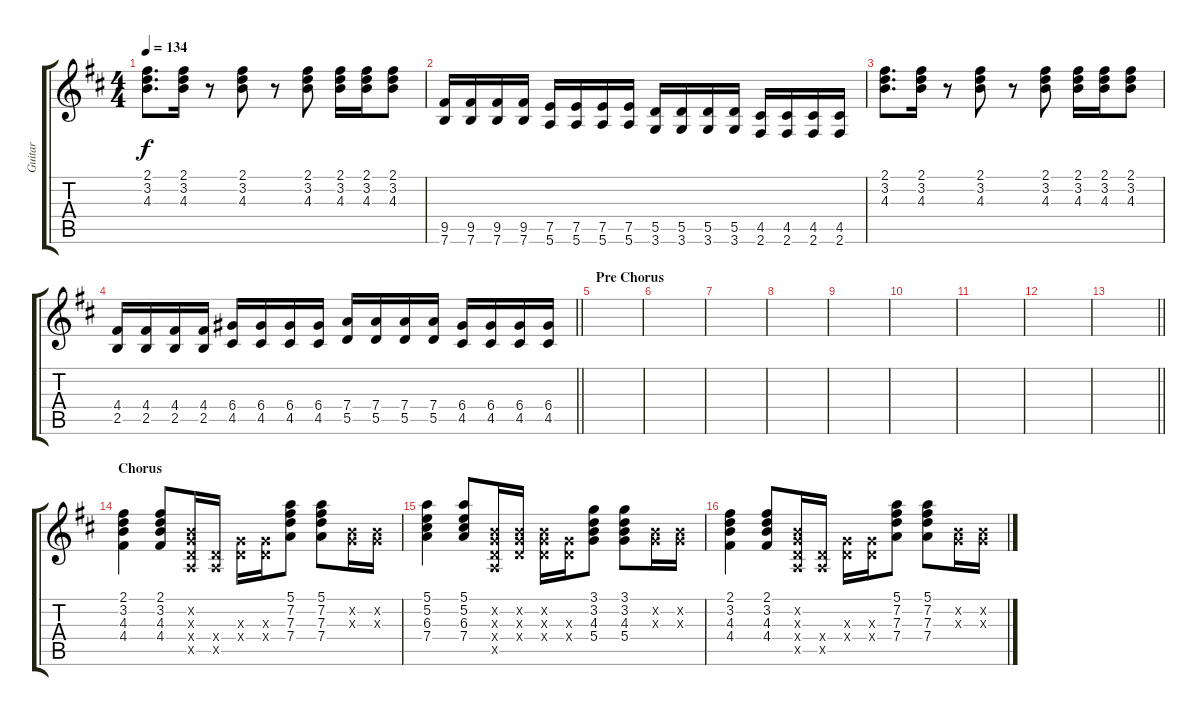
\track ("Guitar" "Guitar") {instrument distortionguitar}
\staff {score tabs}
\tuning (E4 B3 G3 D3 A2 E2) {hide}
\ts (4 4)
\tempo 134
\clef g2
\ks bminor
(2.1 3.2 4.3).8{d dy f volume 13} (2.1 3.2 4.3).16 r.8 (2.1 3.2 4.3).8 r.8 (2.1 3.2 4.3).8 (2.1 3.2 4.3).16 (2.1 3.2 4.3).16 (2.1 3.2 4.3).8 |
(9.5 7.6).16{volume 13 instrument distortionguitar} (9.5 7.6).16 (9.5 7.6).16 (9.5 7.6).16 (7.5 5.6).16 (7.5 5.6).16 (7.5 5.6).16 (7.5 5.6).16 (5.5 3.6).16 (5.5 3.6).16 (5.5 3.6).16 (5.5 3.6).16 (4.5 2.6).16 (4.5 2.6).16 (4.5 2.6).16 (4.5 2.6).16 |
(2.1 3.2 4.3).8{d volume 13 instrument electricguitarclean} (2.1 3.2 4.3).16 r.8 (2.1 3.2 4.3).8 r.8 (2.1 3.2 4.3).8 (2.1 3.2 4.3).16 (2.1 3.2 4.3).16 (2.1 3.2 4.3).8 |
\barLineRight lightlight
(4.4 2.5).16{instrument distortionguitar} (4.4 2.5).16 (4.4 2.5).16 (4.4 2.5).16 (6.4 4.5).16 (6.4 4.5).16 (6.4 4.5).16 (6.4 4.5).16 (7.4 5.5).16 (7.4 5.5).16 (7.4 5.5).16 (7.4 5.5).16 (6.4 4.5).16 (6.4 4.5).16 (6.4 4.5).16 (6.4 4.5).16 |
\section ("" "Pre Chorus")
|
|
|
|
|
|
|
|
\barLineRight lightlight
|
\section ("" "Chorus")
(2.1 3.2 4.3 4.4).4{instrument electricguitarclean} (2.1 3.2 4.3 4.4).8 (0.2{x} 0.3{x} 0.4{x} 0.5{x}).16 (0.4{x} 0.5{x}).16 (0.3{x} 0.4{x}).16 (0.3{x} 0.4{x}).16 (5.1 7.2 7.3 7.4).8 (5.1 7.2 7.3 7.4).8 (0.2{x} 0.3{x}).16 (0.2{x} 0.3{x}).16 |
(5.1 5.2 6.3 7.4).4 (5.1 5.2 6.3 7.4).8 (0.2{x} 0.3{x} 0.4{x} 0.5{x}).16 (0.2{x} 0.3{x} 0.4{x}).16 (0.2{x} 0.3{x} 0.4{x}).16 (0.3{x} 0.4{x}).16 (3.1 3.2 4.3 5.4).8 (3.1 3.2 4.3 5.4).8 (0.2{x} 0.3{x}).16 (0.2{x} 0.3{x}).16 |
(2.1 3.2 4.3 4.4).4 (2.1 3.2 4.3 4.4).8 (0.2{x} 0.3{x} 0.4{x} 0.5{x}).16 (0.4{x} 0.5{x}).16 (0.3{x} 0.4{x}).16 (0.3{x} 0.4{x}).16 (5.1 7.2 7.3 7.4).8 (5.1 7.2 7.3 7.4).8 (0.2{x} 0.3{x}).16 (0.2{x} 0.3{x}).16
